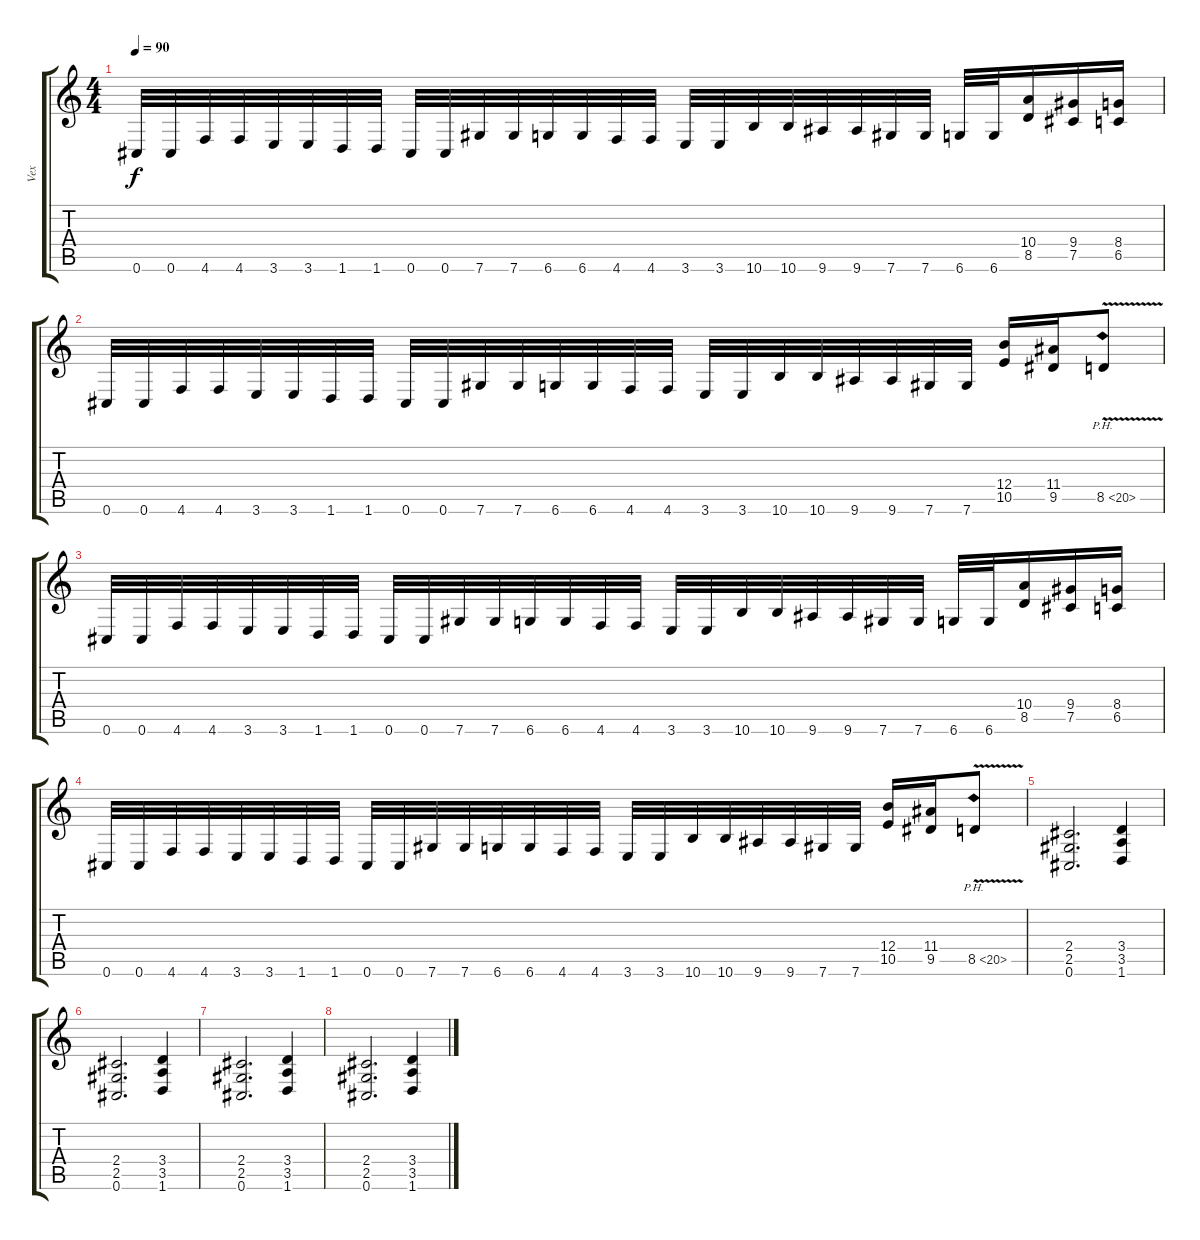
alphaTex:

\track ("Vex" "Vex") {instrument distortionguitar}
\staff {score tabs}
\tuning (Db4 Ab3 E3 B2 Gb2 Db2) {hide}
\ts (4 4)
\tempo 90
\clef g2
\ks c
0.6.32{dy f} 0.6.32 4.6.32 4.6.32 3.6.32 3.6.32 1.6.32 1.6.32 0.6.32 0.6.32 7.6.32 7.6.32 6.6.32 6.6.32 4.6.32 4.6.32 3.6.32 3.6.32 10.6.32 10.6.32 9.6.32 9.6.32 7.6.32 7.6.32 6.6.32 6.6.32 (10.4 8.5).16 (9.4 7.5).16 (8.4 6.5).16 |
0.6.32 0.6.32 4.6.32 4.6.32 3.6.32 3.6.32 1.6.32 1.6.32 0.6.32 0.6.32 7.6.32 7.6.32 6.6.32 6.6.32 4.6.32 4.6.32 3.6.32 3.6.32 10.6.32 10.6.32 9.6.32 9.6.32 7.6.32 7.6.32 (12.4 10.5).16 (11.4 9.5).16 8.5{ph 12 v}.8 |
0.6.32 0.6.32 4.6.32 4.6.32 3.6.32 3.6.32 1.6.32 1.6.32 0.6.32 0.6.32 7.6.32 7.6.32 6.6.32 6.6.32 4.6.32 4.6.32 3.6.32 3.6.32 10.6.32 10.6.32 9.6.32 9.6.32 7.6.32 7.6.32 6.6.32 6.6.32 (10.4 8.5).16 (9.4 7.5).16 (8.4 6.5).16 |
0.6.32 0.6.32 4.6.32 4.6.32 3.6.32 3.6.32 1.6.32 1.6.32 0.6.32 0.6.32 7.6.32 7.6.32 6.6.32 6.6.32 4.6.32 4.6.32 3.6.32 3.6.32 10.6.32 10.6.32 9.6.32 9.6.32 7.6.32 7.6.32 (12.4 10.5).16 (11.4 9.5).16 8.5{ph 12 v}.8 |
(2.4 2.5 0.6).2{d} (3.4 3.5 1.6).4 |
(2.4 2.5 0.6).2{d} (3.4 3.5 1.6).4 |
(2.4 2.5 0.6).2{d} (3.4 3.5 1.6).4 |
(2.4 2.5 0.6).2{d} (3.4 3.5 1.6).4
